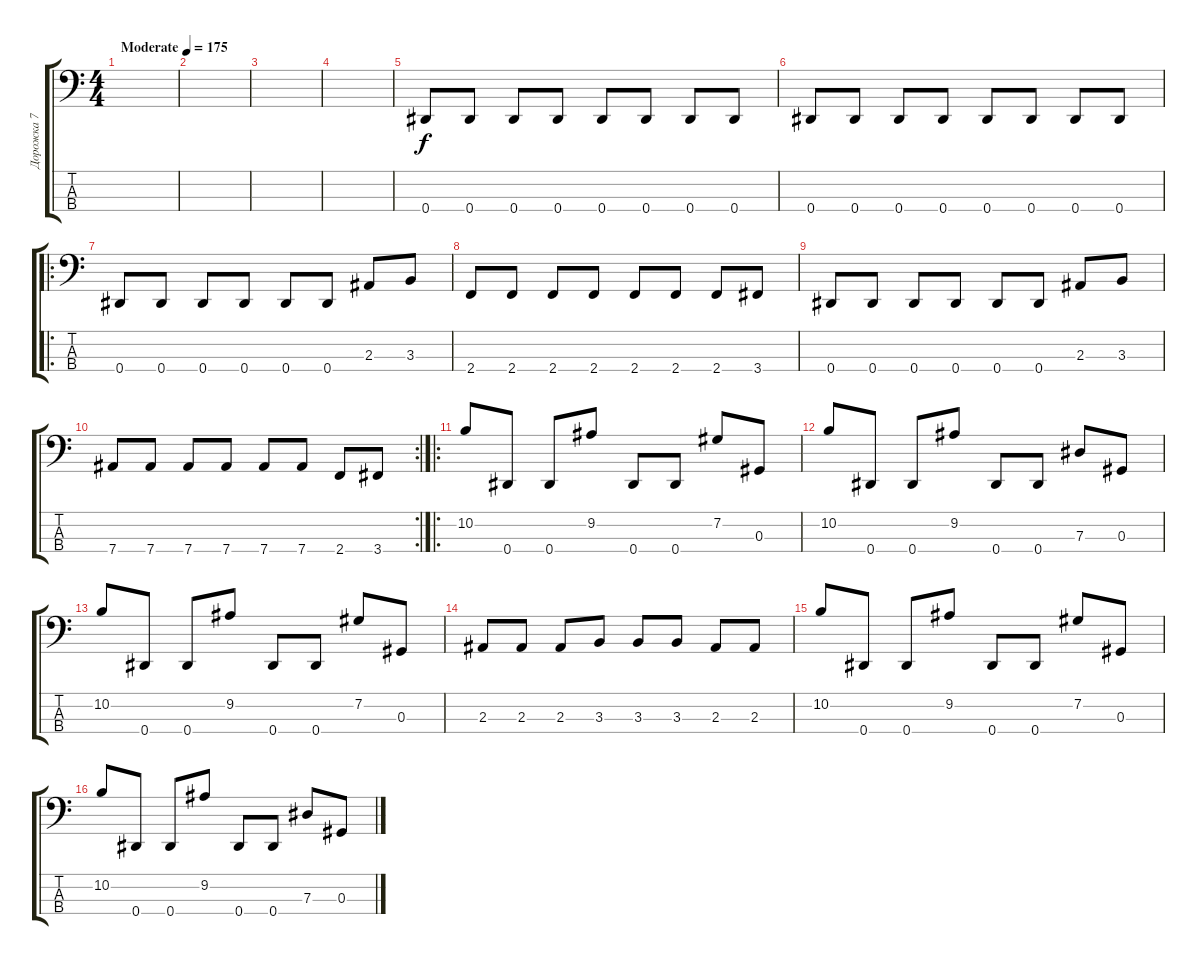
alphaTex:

\track ("Дорожка 7" "Дорожка 7") {instrument electricbassfinger}
\staff {score tabs}
\tuning (Gb2 Db2 Ab1 Eb1) {hide}
\ts (4 4)
\tempo (175 "Moderate")
\clef f4
\ks c
|
|
|
|
0.4.8 0.4.8 0.4.8 0.4.8 0.4.8 0.4.8 0.4.8 0.4.8 |
0.4.8 0.4.8 0.4.8 0.4.8 0.4.8 0.4.8 0.4.8 0.4.8 |
\ro
0.4.8 0.4.8 0.4.8 0.4.8 0.4.8 0.4.8 2.3.8 3.3.8 |
2.4.8 2.4.8 2.4.8 2.4.8 2.4.8 2.4.8 2.4.8 3.4.8 |
0.4.8 0.4.8 0.4.8 0.4.8 0.4.8 0.4.8 2.3.8 3.3.8 |
\rc 2
7.4.8 7.4.8 7.4.8 7.4.8 7.4.8 7.4.8 2.4.8 3.4.8 |
\ro
10.2.8 0.4.8 0.4.8 9.2.8 0.4.8 0.4.8 7.2.8 0.3.8 |
10.2.8 0.4.8 0.4.8 9.2.8 0.4.8 0.4.8 7.3.8 0.3.8 |
10.2.8 0.4.8 0.4.8 9.2.8 0.4.8 0.4.8 7.2.8 0.3.8 |
2.3.8 2.3.8 2.3.8 3.3.8 3.3.8 3.3.8 2.3.8 2.3.8 |
10.2.8 0.4.8 0.4.8 9.2.8 0.4.8 0.4.8 7.2.8 0.3.8 |
10.2.8 0.4.8 0.4.8 9.2.8 0.4.8 0.4.8 7.3.8 0.3.8
